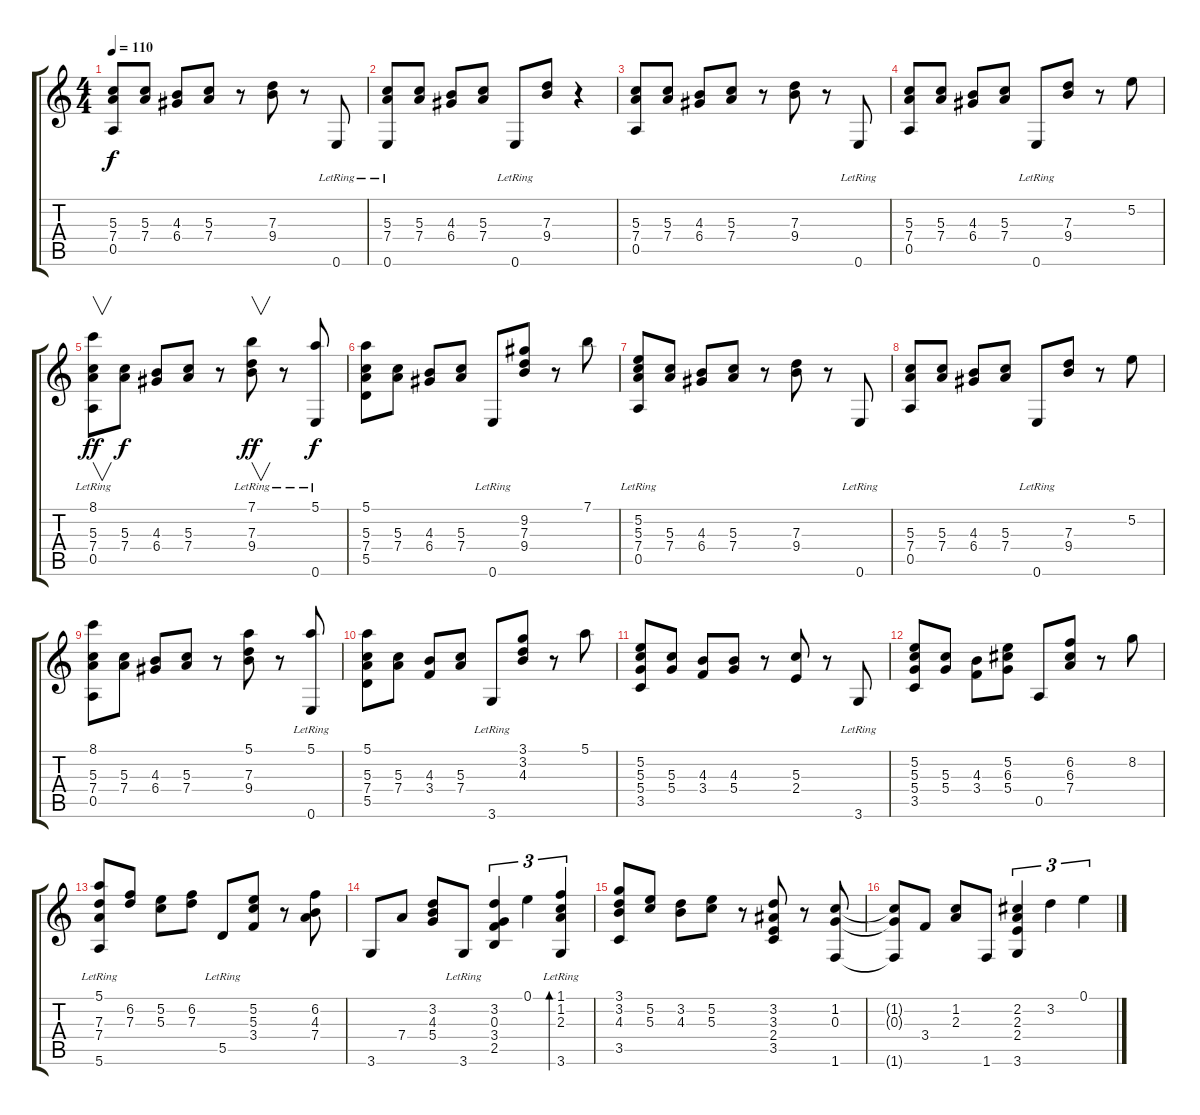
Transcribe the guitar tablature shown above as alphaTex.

\track "" {instrument acousticguitarnylon}
\staff {score tabs}
\tuning (E4 B3 G3 D3 A2 E2) {hide}
\ts (4 4)
\tempo 110
\clef g2
\ks c
(5.3 7.4 0.5).8{dy f instrument acousticguitarnylon} (5.3 7.4).8 (4.3 6.4).8 (5.3 7.4).8 r.8 (7.3 9.4).8 r.8 0.6{lr}.8 |
(5.3 7.4 0.6{lr}).8 (5.3 7.4).8 (4.3 6.4).8 (5.3 7.4).8 0.6{lr}.8 (7.3 9.4).8 r.4 |
(5.3 7.4 0.5).8 (5.3 7.4).8 (4.3 6.4).8 (5.3 7.4).8 r.8 (7.3 9.4).8 r.8 0.6{lr}.8 |
(5.3 7.4 0.5).8 (5.3 7.4).8 (4.3 6.4).8 (5.3 7.4).8 0.6{lr}.8 (7.3 9.4).8 r.8 5.2.8 |
(8.1{lr} 5.3 7.4 0.5).8{v dy ff} (5.3 7.4).8{dy f} (4.3 6.4).8 (5.3 7.4).8 r.8 (7.1{lr} 7.3 9.4).8{v dy ff} r.8 (5.1 0.6{lr}).8{dy f} |
(5.1 5.3 7.4 5.5).8 (5.3 7.4).8 (4.3 6.4).8 (5.3 7.4).8 0.6{lr}.8 (9.2 7.3 9.4).8 r.8 7.1.8 |
(5.2{lr} 5.3 7.4 0.5).8 (5.3 7.4).8 (4.3 6.4).8 (5.3 7.4).8 r.8 (7.3 9.4).8 r.8 0.6{lr}.8 |
(5.3 7.4 0.5).8 (5.3 7.4).8 (4.3 6.4).8 (5.3 7.4).8 0.6{lr}.8 (7.3 9.4).8 r.8 5.2.8 |
(8.1 5.3 7.4 0.5).8 (5.3 7.4).8 (4.3 6.4).8 (5.3 7.4).8 r.8 (5.1 7.3 9.4).8 r.8 (5.1 0.6{lr}).8 |
(5.1 5.3 7.4 5.5).8 (5.3 7.4).8 (4.3 3.4).8 (5.3 7.4).8 3.6{lr}.8 (3.1 3.2 4.3).8 r.8 5.1.8 |
(5.2 5.3 5.4 3.5).8 (5.3 5.4).8 (4.3 3.4).8 (4.3 5.4).8 r.8 (5.3 2.4).8 r.8 3.6{lr}.8 |
(5.2 5.3 5.4 3.5).8 (5.3 5.4).8 (4.3 3.4).8 (5.2 6.3 5.4).8 0.5.8 (6.2 6.3 7.4).8 r.8 8.2.8 |
(5.1 7.3 7.4 5.6{lr}).8 (6.2 7.3).8 (5.2 5.3).8 (6.2 7.3).8 5.5{lr}.8 (5.2 5.3 3.4).8 r.8 (6.2 4.3 7.4).8 |
3.6.8 7.4.8 (3.2 4.3 5.4).8 3.6{lr}.8 (3.2 0.3 3.4 2.5).4{tu (3 2)} 0.1.4{tu (3 2)} (1.1 1.2 2.3 3.6{lr}).4{tu (3 2) bd 480} |
(3.1 3.2 4.3 3.5).8 (5.2 5.3).8 (3.2 4.3).8 (5.2 5.3).8 r.8 (3.2 3.3 2.4 3.5).8 r.8 (1.2 0.3 1.6).8 |
(1.2{t} 0.3{t} 1.6{t}).8 3.4.8 (1.2 2.3).8 1.6.8 (2.2 2.3 2.4 3.6).4{tu (3 2)} 3.2.4{tu (3 2)} 0.1.4{tu (3 2)}
